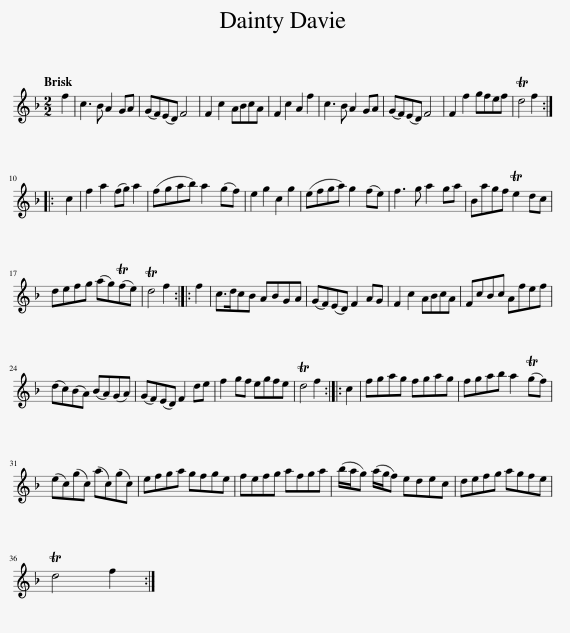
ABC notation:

X:1
L:1/8
Q:1/4=120
M:2/2
I:linebreak $
K:F
V:1 treble
V:1
 f2 | c3 B A2 GA | (GF)(ED) F4 | F2 c2 ABcA | F2 c2 A2 f2 | %5
 c3 B A2 GA | (GF)(ED) F4 | F2 f2 gfef | Td4 f2 ::$ c2 | %10
 f2 a2 (fg) a2 | (fgab) a2 (gf) | e2 g2 c2 g2 | (efga) g2 (fe) | f3 g a2 ga | %15
 Bagf Te2 dc |$ defg (ag)(Tfe) | Td4 f2 :: f2 | c>dcB ABGA | %20
 (GF)(ED) F2 AG | F2 c2 ABcA | FcBc Afef |$ (dc)(BA) (BA)(GA) | (GF)(ED) F2 de | %25
 f2 gf egfe | Td4 f2 :: c2 | fgag fgag | fgab a2 (Tgf) |$ %30
 (ec)(gc) (ac)(gc) | efga gfge | fefg afga | (b/a/g) (a/g/f) edec | defg agfe |$ %35
 Td4 f2 :| %36
